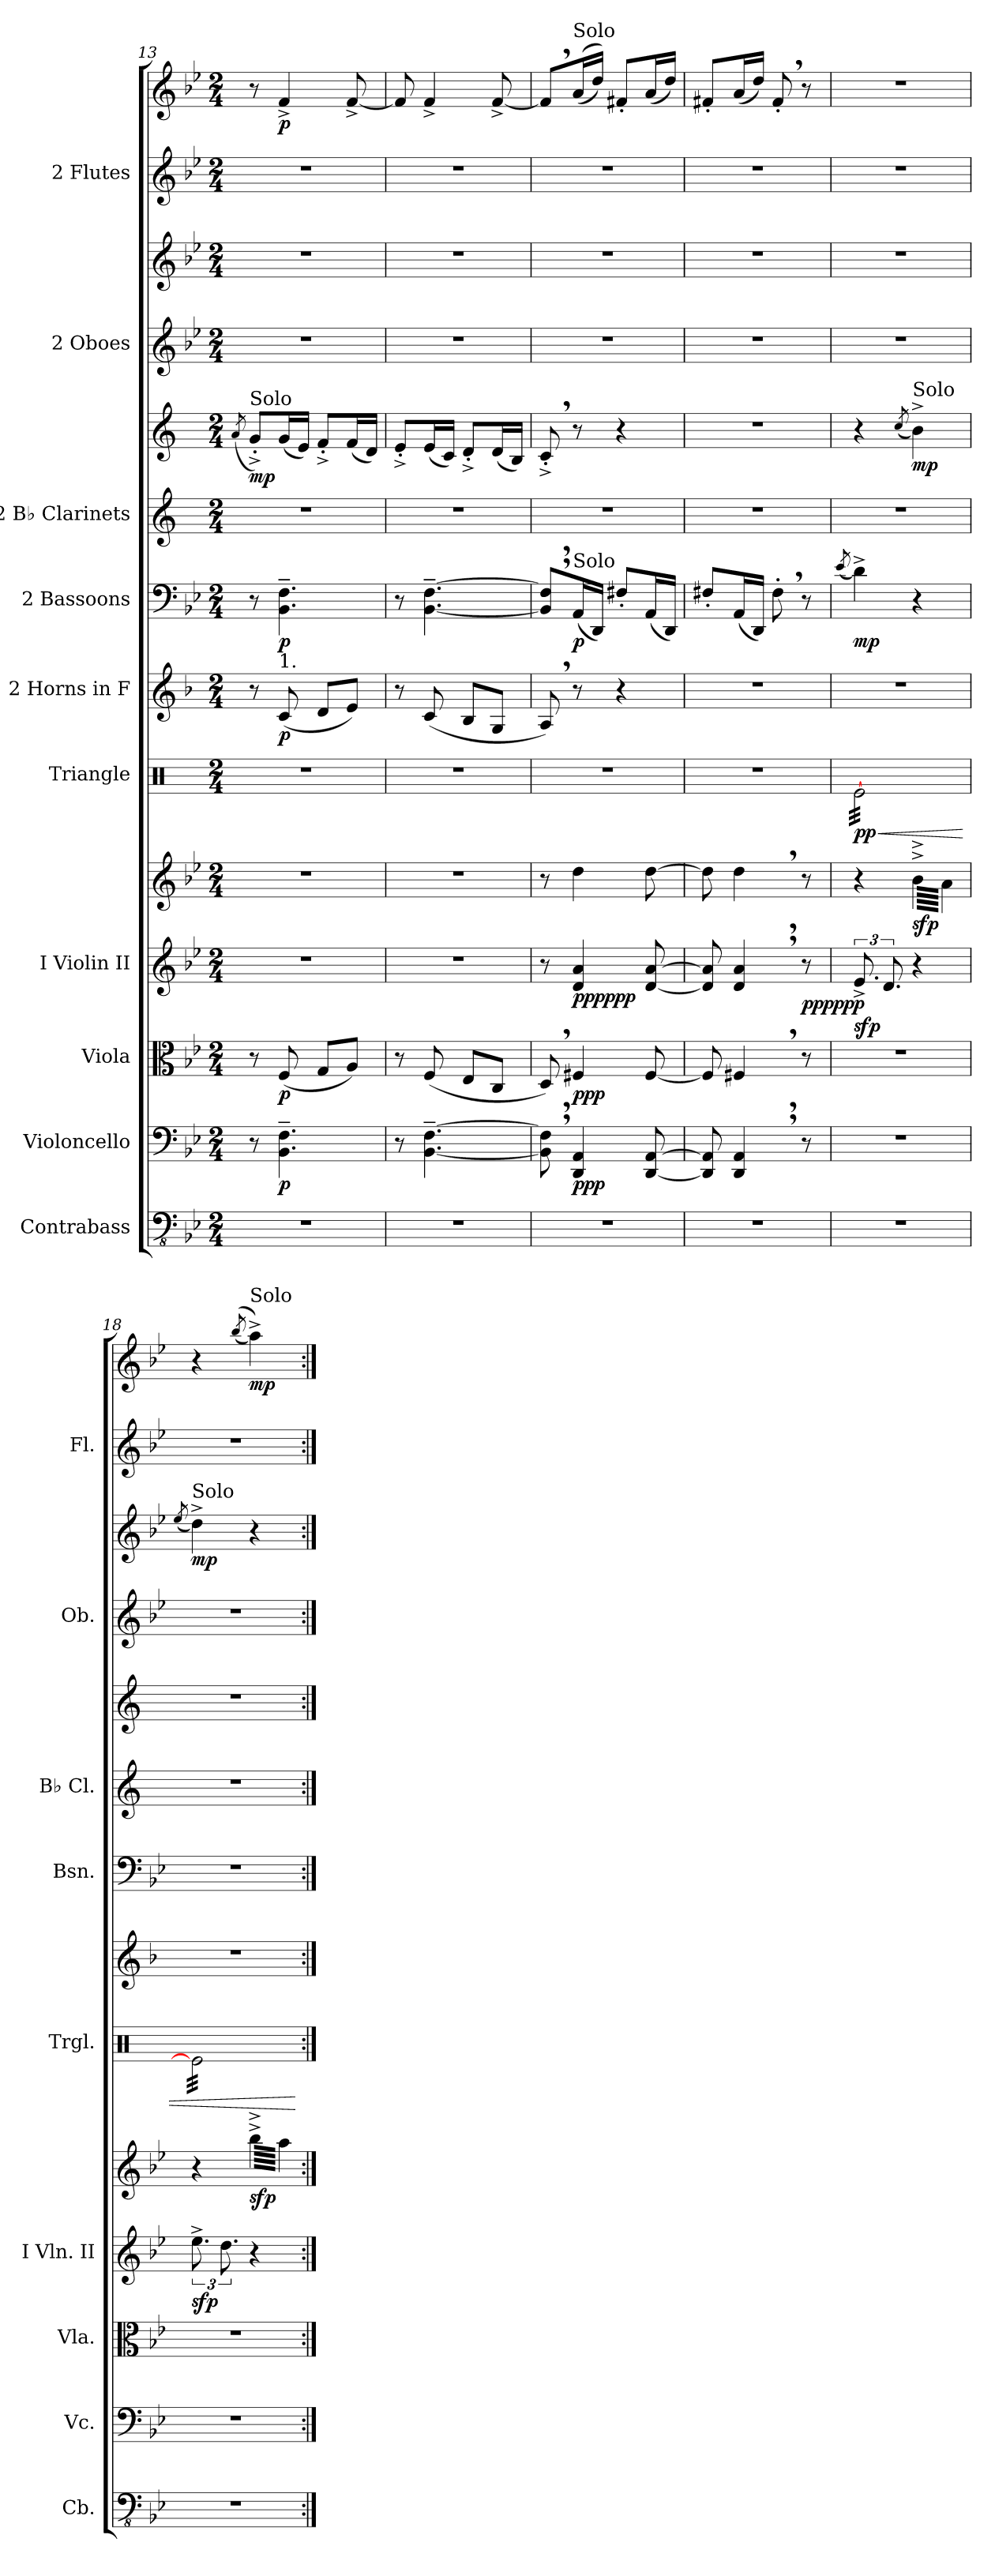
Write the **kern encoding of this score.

**kern	**kern	**dynam	**kern	**dynam	**kern	**kern	**dynam	**kern	**dynam	**kern	**dynam	**kern	**dynam	**kern	**kern	**dynam	**kern	**kern	**dynam	**kern	**kern	**dynam
*part10	*part9	*part9	*part8	*part8	*part7	*part7	*part7	*part6	*part6	*part5	*part5	*part4	*part4	*part3	*part3	*part3	*part2	*part2	*part2	*part1	*part1	*part1
*staff14	*staff13	*staff13	*staff12	*staff12	*staff11	*staff10	*staff10/11	*staff9	*staff9	*staff8	*staff8	*staff7	*staff7	*staff6	*staff5	*staff5/6	*staff4	*staff3	*staff3/4	*staff2	*staff1	*staff1/2
*I"Contrabass	*I"Violoncello	*	*I"Viola	*	*I"I  Violin  II	*	*	*I"Triangle	*	*I"2 Horns in F	*	*I"2 Bassoons	*	*I"2 B♭ Clarinets	*	*	*I"2 Oboes	*	*	*I"2 Flutes	*	*
*I'Cb.	*I'Vc.	*	*I'Vla.	*	*I'I  Vln.  II	*	*	*I'Trgl.	*	*	*	*I'Bsn.	*	*I'B♭ Cl.	*	*	*I'Ob.	*	*	*I'Fl.	*	*
*clefFv4	*clefF4	*	*clefC3	*	*clefG2	*clefG2	*	*clefX	*	*clefG2	*	*clefF4	*	*clefG2	*clefG2	*	*clefG2	*clefG2	*	*clefG2	*clefG2	*
*	*	*	*	*	*	*	*	*	*	*ITrd4c7	*	*	*	*ITrd1c2	*ITrd1c2	*	*	*	*	*	*	*
*k[b-e-]	*k[b-e-]	*	*k[b-e-]	*	*k[b-e-]	*k[b-e-]	*	*k[]	*	*k[b-e-]	*	*k[b-e-]	*	*k[b-e-]	*k[b-e-]	*	*k[b-e-]	*k[b-e-]	*	*k[b-e-]	*k[b-e-]	*
*M2/4	*M2/4	*	*M2/4	*	*M2/4	*M2/4	*	*M2/4	*	*M2/4	*	*M2/4	*	*M2/4	*M2/4	*	*M2/4	*M2/4	*	*M2/4	*M2/4	*
=13	=13	=13	=13	=13	=13	=13	=13	=13	=13	=13	=13	=13	=13	=13	=13	=13	=13	=13	=13	=13	=13	=13
.	.	.	.	.	.	.	.	.	.	.	.	.	.	.	(8qg/	.	.	.	.	.	.	.
!	!	!	!	!	!	!	!	!	!	!	!	!	!	!	!LO:TX:a:t=Solo	!	!	!	!	!	!	!
!	!	!	!	!	!	!	!	!	!	!	!	!	!	!	!	!LO:DY:b	!	!	!	!	!	!
2r	8r	.	8r	.	2r	2r	.	2r	.	8r	.	8r	.	2r	8f'^/L)	mp	2r	2r	.	2r	8r	.
!	!	!	!	!	!	!	!	!	!	!LO:TX:a:t=1.	!	!	!	!	!	!	!	!	!	!	!	!
!	!	!LO:DY:b	!	!LO:DY:b	!	!	!	!	!	!	!LO:DY:b	!	!LO:DY:b	!	!	!	!	!	!	!	!	!LO:DY:b
.	4.BB-\~ 4.F\~	p	(8F/	p	.	.	.	.	.	(8F/	p	4.BB-\~ 4.F\~	p	.	(16f/L	.	.	.	.	.	4f^/	p
.	.	.	.	.	.	.	.	.	.	.	.	.	.	.	16d/JJ)	.	.	.	.	.	.	.
.	.	.	8G/L	.	.	.	.	.	.	8G/L	.	.	.	.	8e-'^/L	.	.	.	.	.	.	.
.	.	.	8A/J)	.	.	.	.	.	.	8A/J)	.	.	.	.	(16e-/L	.	.	.	.	.	[8f^/	.
.	.	.	.	.	.	.	.	.	.	.	.	.	.	.	16c/JJ)	.	.	.	.	.	.	.
=14	=14	=14	=14	=14	=14	=14	=14	=14	=14	=14	=14	=14	=14	=14	=14	=14	=14	=14	=14	=14	=14	=14
2r	8r	.	8r	.	2r	2r	.	2r	.	8r	.	8r	.	2r	8d'^/L	.	2r	2r	.	2r	8f/]	.
.	[4.BB-\~ [4.F\~	.	(8F/	.	.	.	.	.	.	(8F/	.	[4.BB-\~ [4.F\~	.	.	(16d/L	.	.	.	.	.	4f^/	.
.	.	.	.	.	.	.	.	.	.	.	.	.	.	.	16B-/JJ)	.	.	.	.	.	.	.
.	.	.	8E-/L	.	.	.	.	.	.	8E-/L	.	.	.	.	8c'^/L	.	.	.	.	.	.	.
.	.	.	8C/J	.	.	.	.	.	.	8C/J	.	.	.	.	(16c/L	.	.	.	.	.	[8f^/	.
.	.	.	.	.	.	.	.	.	.	.	.	.	.	.	16A/JJ)	.	.	.	.	.	.	.
=15	=15	=15	=15	=15	=15	=15	=15	=15	=15	=15	=15	=15	=15	=15	=15	=15	=15	=15	=15	=15	=15	=15
2r	8BB-\], 8F\],	.	8D,/)	.	8r	8r	.	2r	.	8D,/)	.	8BB-/], 8F/],L	.	2r	8B-'^,/	.	2r	2r	.	2r	8f,/L]	.
!	!	!	!	!	!	!	!	!	!	!	!	!	!	!	!	!	!	!	!	!	!LO:TX:a:t=Solo	!
!	!	!	!	!	!	!	!	!	!	!	!	!LO:TX:a:t=Solo	!	!	!	!	!	!	!	!	!	!
!	!	!LO:DY:b	!	!LO:DY:b	!	!	!LO:DY:b=2	!	!	!	!	!	!	!	!	!	!	!	!	!	!	!
!	!	!	!	!	!	!	!LO:DY:n=1:b	!	!	!	!	!	!LO:DY:b	!	!	!	!	!	!	!	!	!
.	4DD/ 4AA/	ppp	4F#X/	ppp	4d/ 4a/	4dd\	ppp ppp	.	.	8r	.	(16AA/L	p	.	8r	.	.	.	.	.	((16a/L	.
.	.	.	.	.	.	.	.	.	.	.	.	16DD/JJ)	.	.	.	.	.	.	.	.	16dd/JJ))	.
.	.	.	.	.	.	.	.	.	.	4r	.	8F#X'/L	.	.	4r	.	.	.	.	.	8f#X'/L	.
.	[8DD/ [8AA/	.	[8F#/	.	[8d/ [8a/	[8dd\	.	.	.	.	.	(16AA/L	.	.	.	.	.	.	.	.	(16a/L	.
.	.	.	.	.	.	.	.	.	.	.	.	16DD/JJ)	.	.	.	.	.	.	.	.	16dd/JJ)	.
!!LO:PB:g=z
=16	=16	=16	=16	=16	=16	=16	=16	=16	=16	=16	=16	=16	=16	=16	=16	=16	=16	=16	=16	=16	=16	=16
2r	8DD/] 8AA/]	.	8F#/]	.	8d/] 8a/]	8dd\]	.	2r	.	2r	.	8F#X'/L	.	2r	2r	.	2r	2r	.	2r	8f#X'/L	.
.	4DD/, 4AA/,	.	4F#X,/	.	4d/, 4a/,	4dd,\	.	.	.	.	.	(16AA/L	.	.	.	.	.	.	.	.	(16a/L	.
.	.	.	.	.	.	.	.	.	.	.	.	16DD/JJ)	.	.	.	.	.	.	.	.	16dd/JJ)	.
.	.	.	.	.	.	.	.	.	.	.	.	8F#',\	.	.	.	.	.	.	.	.	8f#',/	.
!	!	!	!	!	!	!	!LO:DY:b=2	!	!	!	!	!	!	!	!	!	!	!	!	!	!	!
!	!	!	!	!	!	!	!LO:DY:n=1:b=2	!	!	!	!	!	!	!	!	!	!	!	!	!	!	!
!	!	!	!	!	!	!	!LO:DY:n=2:b	!	!	!	!	!	!	!	!	!	!	!	!	!	!	!
.	8r	.	8r	.	8r	8r	pp pp pp	.	.	.	.	8r	.	.	.	.	.	.	.	.	8r	.
=17	=17	=17	=17	=17	=17	=17	=17	=17	=17	=17	=17	=17	=17	=17	=17	=17	=17	=17	=17	=17	=17	=17
.	.	.	.	.	.	.	.	.	.	.	.	(8qe-/	.	.	.	.	.	.	.	.	.	.
!	!	!	!	!	!	!	!LO:DY:b=2	!	!LO:HP:b	!	!	!	!	!	!	!	!	!	!	!	!	!
!	!	!	!	!	!	!	!	!	!LO:DY:n=1:b	!	!	!	!LO:DY:b	!	!	!	!	!	!	!	!	!
*	*	*	*	*	*	*	*	*tremolo	*	*	*	*	*	*	*	*	*	*	*	*	*	*
2r	2r	.	2r	.	12.e-^/	4r	sfp	[32Re\LLL	< pp	2r	.	4d^\)	mp	2r	4r	.	2r	2r	.	2r	2r	.
.	.	.	.	.	.	.	.	32Re\	.	.	.	.	.	.	.	.	.	.	.	.	.	.
.	.	.	.	.	.	.	.	32Re\	.	.	.	.	.	.	.	.	.	.	.	.	.	.
.	.	.	.	.	.	.	.	32Re\	.	.	.	.	.	.	.	.	.	.	.	.	.	.
.	.	.	.	.	12.d/	.	.	32Re\	.	.	.	.	.	.	.	.	.	.	.	.	.	.
.	.	.	.	.	.	.	.	32Re\	.	.	.	.	.	.	.	.	.	.	.	.	.	.
.	.	.	.	.	.	.	.	32Re\	.	.	.	.	.	.	.	.	.	.	.	.	.	.
.	.	.	.	.	.	.	.	32Re\	.	.	.	.	.	.	.	.	.	.	.	.	.	.
.	.	.	.	.	.	.	.	.	.	.	.	.	.	.	(8qb-/	.	.	.	.	.	.	.
!	!	!	!	!	!	!	!	!	!	!	!	!	!	!	!LO:TX:a:t=Solo	!	!	!	!	!	!	!
!	!	!	!	!	!	!	!LO:DY:b	!	!	!	!	!	!	!	!	!LO:DY:b	!	!	!	!	!	!
*	*	*	*	*	*	*tremolo	*	*	*	*	*	*	*	*	*	*	*	*	*	*	*	*
.	.	.	.	.	4r	64b-^\LLLL	sfp	32Re\	.	.	.	4r	.	.	4a^\)	mp	.	.	.	.	.	.
.	.	.	.	.	.	64a/	.	.	.	.	.	.	.	.	.	.	.	.	.	.	.	.
.	.	.	.	.	.	64b-^\	.	32Re\	.	.	.	.	.	.	.	.	.	.	.	.	.	.
.	.	.	.	.	.	64a/	.	.	.	.	.	.	.	.	.	.	.	.	.	.	.	.
.	.	.	.	.	.	64b-^\	.	32Re\	.	.	.	.	.	.	.	.	.	.	.	.	.	.
.	.	.	.	.	.	64a/	.	.	.	.	.	.	.	.	.	.	.	.	.	.	.	.
.	.	.	.	.	.	64b-^\	.	32Re\	.	.	.	.	.	.	.	.	.	.	.	.	.	.
.	.	.	.	.	.	64a/	.	.	.	.	.	.	.	.	.	.	.	.	.	.	.	.
.	.	.	.	.	.	64b-^\	.	32Re\	.	.	.	.	.	.	.	.	.	.	.	.	.	.
.	.	.	.	.	.	64a/	.	.	.	.	.	.	.	.	.	.	.	.	.	.	.	.
.	.	.	.	.	.	64b-^\	.	32Re\	.	.	.	.	.	.	.	.	.	.	.	.	.	.
.	.	.	.	.	.	64a/	.	.	.	.	.	.	.	.	.	.	.	.	.	.	.	.
.	.	.	.	.	.	64b-^\	.	32Re\	.	.	.	.	.	.	.	.	.	.	.	.	.	.
.	.	.	.	.	.	64a/	.	.	.	.	.	.	.	.	.	.	.	.	.	.	.	.
.	.	.	.	.	.	64b-^\	.	32Re\JJJ	.	.	.	.	.	.	.	.	.	.	.	.	.	.
.	.	.	.	.	.	64a/JJJJ	.	.	.	.	.	.	.	.	.	.	.	.	.	.	.	.
=18	=18	=18	=18	=18	=18	=18	=18	=18	=18	=18	=18	=18	=18	=18	=18	=18	=18	=18	=18	=18	=18	=18
.	.	.	.	.	.	.	.	.	.	.	.	.	.	.	.	.	.	(8qee-/	.	.	.	.
!	!	!	!	!	!	!	!	!	!	!	!	!	!	!	!	!	!	!LO:TX:a:t=Solo	!	!	!	!
!	!	!	!	!	!	!	!LO:DY:b=2	!	!	!	!	!	!	!	!	!	!	!	!LO:DY:b	!	!	!
2r	2r	.	2r	.	12.ee-^\	4r	sfp	32Re\]LLL	.	2r	.	2r	.	2r	2r	.	2r	4dd^\)	mp	2r	4r	.
.	.	.	.	.	.	.	.	.	.	.	.	.	.	.	.	.	.	.	.	.	.	.
.	.	.	.	.	.	.	.	32Re\	.	.	.	.	.	.	.	.	.	.	.	.	.	.
.	.	.	.	.	.	.	.	.	.	.	.	.	.	.	.	.	.	.	.	.	.	.
.	.	.	.	.	.	.	.	32Re\	.	.	.	.	.	.	.	.	.	.	.	.	.	.
.	.	.	.	.	.	.	.	.	.	.	.	.	.	.	.	.	.	.	.	.	.	.
.	.	.	.	.	.	.	.	32Re\	.	.	.	.	.	.	.	.	.	.	.	.	.	.
.	.	.	.	.	.	.	.	.	.	.	.	.	.	.	.	.	.	.	.	.	.	.
.	.	.	.	.	12.dd\	.	.	32Re\	.	.	.	.	.	.	.	.	.	.	.	.	.	.
.	.	.	.	.	.	.	.	32Re\	.	.	.	.	.	.	.	.	.	.	.	.	.	.
.	.	.	.	.	.	.	.	32Re\	.	.	.	.	.	.	.	.	.	.	.	.	.	.
.	.	.	.	.	.	.	.	32Re\	.	.	.	.	.	.	.	.	.	.	.	.	.	.
.	.	.	.	.	.	.	.	.	.	.	.	.	.	.	.	.	.	.	.	.	((8qbb-/	.
!	!	!	!	!	!	!	!	!	!	!	!	!	!	!	!	!	!	!	!	!	!LO:TX:a:t=Solo	!
!	!	!	!	!	!	!	!LO:DY:b	!	!	!	!	!	!	!	!	!	!	!	!	!	!	!LO:DY:b
.	.	.	.	.	4r	64bb-^\LLLL	sfp	32Re\	.	.	.	.	.	.	.	.	.	4r	.	.	4aa^\))	mp
.	.	.	.	.	.	64aa\	.	.	.	.	.	.	.	.	.	.	.	.	.	.	.	.
.	.	.	.	.	.	64bb-^\	.	32Re\	.	.	.	.	.	.	.	.	.	.	.	.	.	.
.	.	.	.	.	.	64aa\	.	.	.	.	.	.	.	.	.	.	.	.	.	.	.	.
.	.	.	.	.	.	64bb-^\	.	32Re\	.	.	.	.	.	.	.	.	.	.	.	.	.	.
.	.	.	.	.	.	64aa\	.	.	.	.	.	.	.	.	.	.	.	.	.	.	.	.
.	.	.	.	.	.	64bb-^\	.	32Re\	.	.	.	.	.	.	.	.	.	.	.	.	.	.
.	.	.	.	.	.	64aa\	.	.	.	.	.	.	.	.	.	.	.	.	.	.	.	.
.	.	.	.	.	.	64bb-^\	.	32Re\	.	.	.	.	.	.	.	.	.	.	.	.	.	.
.	.	.	.	.	.	64aa\	.	.	.	.	.	.	.	.	.	.	.	.	.	.	.	.
.	.	.	.	.	.	64bb-^\	.	32Re\	.	.	.	.	.	.	.	.	.	.	.	.	.	.
.	.	.	.	.	.	64aa\	.	.	.	.	.	.	.	.	.	.	.	.	.	.	.	.
.	.	.	.	.	.	64bb-^\	.	32Re\	.	.	.	.	.	.	.	.	.	.	.	.	.	.
.	.	.	.	.	.	64aa\	.	.	.	.	.	.	.	.	.	.	.	.	.	.	.	.
.	.	.	.	.	.	64bb-^\	.	32Re\JJJ	.	.	.	.	.	.	.	.	.	.	.	.	.	.
*	*	*	*	*	*	*	*	*Xtremolo	*	*	*	*	*	*	*	*	*	*	*	*	*	*
.	.	.	.	.	.	64aa\JJJJ	.	.	.	.	.	.	.	.	.	.	.	.	.	.	.	.
*	*	*	*	*	*	*Xtremolo	*	*	*	*	*	*	*	*	*	*	*	*	*	*	*	*
.	.	.	.	.	.	.	.	.	[	.	.	.	.	.	.	.	.	.	.	.	.	.
.	.	.	.	.	.	.	.	.	.	.	.	.	.	.	.	.	.	.	.	.	.	.
.	.	.	.	.	.	.	.	.	.	.	.	.	.	.	.	.	.	.	.	.	.	.
.	.	.	.	.	.	.	.	.	.	.	.	.	.	.	.	.	.	.	.	.	.	.
.	.	.	.	.	.	.	.	.	.	.	.	.	.	.	.	.	.	.	.	.	.	.
.	.	.	.	.	.	.	.	.	.	.	.	.	.	.	.	.	.	.	.	.	.	.
.	.	.	.	.	.	.	.	.	.	.	.	.	.	.	.	.	.	.	.	.	.	.
.	.	.	.	.	.	.	.	.	.	.	.	.	.	.	.	.	.	.	.	.	.	.
=:|!	=:|!	=:|!	=:|!	=:|!	=:|!	=:|!	=:|!	=:|!	=:|!	=:|!	=:|!	=:|!	=:|!	=:|!	=:|!	=:|!	=:|!	=:|!	=:|!	=:|!	=:|!	=:|!
*-	*-	*-	*-	*-	*-	*-	*-	*-	*-	*-	*-	*-	*-	*-	*-	*-	*-	*-	*-	*-	*-	*-
